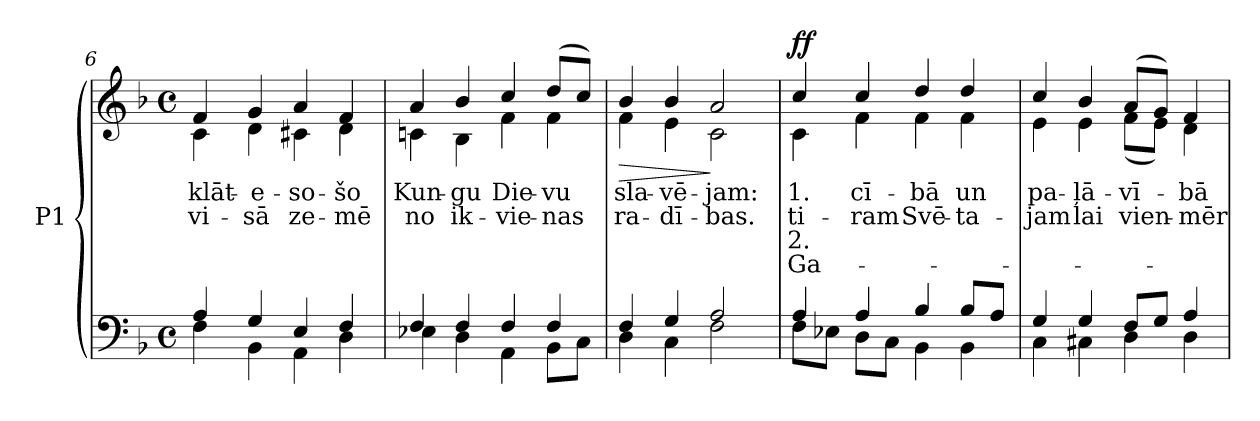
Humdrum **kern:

**kern	**kern	**text	**text	**text	**text	**dynam
*part1	*part1	*part1	*part1	*part1	*part1	*part1
*staff2	*staff1	*staff1	*staff1	*staff1	*staff1	*staff1/2
*I"P1	*	*	*	*	*	*
*clefF4	*clefG2	*	*	*	*	*
*k[b-]	*k[b-]	*	*	*	*	*
*F:	*F:	*	*	*	*	*
*M4/4	*M4/4	*	*	*	*	*
*met(c)	*met(c)	*	*	*	*	*
=6	=6	=6	=6	=6	=6	=6
*^	*	*	*	*	*	*
!	!	!	!LO:LY:b:color=#000000	!LO:LY:b:color=#000000	!	!	!
*	*	*^	*	*	*	*	*
4Ai/	4Fi\	4fi/	4ci\	klāt-	vi-	.	.	.
!	!	!	!	!LO:LY:b:color=#000000	!LO:LY:b:color=#000000	!	!	!
4Gi/	4BB-i\	4gi/	4di\	-e-	-sā	.	.	.
!	!	!	!	!LO:LY:b:color=#000000	!LO:LY:b:color=#000000	!	!	!
4Ei/	4AAi\	4ai/	4c#Xi\	-so-	ze-	.	.	.
!	!	!	!	!LO:LY:b:color=#000000	!LO:LY:b:color=#000000	!	!	!
4Fi/	4Di\	4fi/	4di\	-šo	-mē	.	.	.
=7	=7	=7	=7	=7	=7	=7	=7	=7
!	!	!	!	!LO:LY:b:color=#000000	!LO:LY:b:color=#000000	!	!	!
4Fi/	4E-Xi\	4ai/	4cni\	Kun-	no	.	.	.
!	!	!	!	!LO:LY:b:color=#000000	!LO:LY:b:color=#000000	!	!	!
4Fi/	4Di\	4b-i/	4B-i\	-gu	ik-	.	.	.
!	!	!	!	!LO:LY:b:color=#000000	!LO:LY:b:color=#000000	!	!	!
4Fi/	4AAi\	4cci/	4fi\	Die-	-vie-	.	.	.
!	!	!	!	!LO:LY:b:color=#000000	!LO:LY:b:color=#000000	!	!	!
4Fi/	8BB-i\L	(8ddi/L	4fi\	-vu	-nas	.	.	.
.	8Ci\J	8cci/J)	.	.	.	.	.	.
=8	=8	=8	=8	=8	=8	=8	=8	=8
!	!	!	!	!LO:LY:b:color=#000000	!LO:LY:b:color=#000000	!	!	!LO:HP:b
4Fi/	4Di\	4b-i/	4fi\	sla-	ra-	.	.	>
!	!	!	!	!LO:LY:b:color=#000000	!LO:LY:b:color=#000000	!	!	!
4Gi/	4Ci\	4b-i/	4ei\	-vē-	-dī-	.	.	.
!	!	!	!	!LO:LY:b:color=#000000	!LO:LY:b:color=#000000	!	!	!
2Ai/	2Fi\	2ai/	2ci\	-jam:	-bas.	.	.	]
!!LO:LB:g=z	!!
=9	=9	=9	=9	=9	=9	=9	=9	=9
!	!	!	!	!LO:LY:b:color=#000000	!LO:LY:b:color=#000000	!LO:LY:b:color=#000000	!LO:LY:b:color=#000000	!
4Ai/	8Fi\L	4cci/	4ci\	1.	ti-	2.	Ga-	ff
.	8E-Xi\J	.	.	.	.	.	.	.
!	!	!	!	!LO:LY:b:color=#000000	!LO:LY:b:color=#000000	!	!	!
4Ai/	8Di\L	4cci/	4fi\	-cī-	-ram	.	.	.
.	8Ci\J	.	.	.	.	.	.	.
!	!	!	!	!LO:LY:b:color=#000000	!LO:LY:b:color=#000000	!	!	!
4B-i/	4BB-i\	4ddi/	4fi\	-bā	Svē-	.	.	.
!	!	!	!	!LO:LY:b:color=#000000	!LO:LY:b:color=#000000	!	!	!
8B-i/L	4BB-i\	4ddi/	4fi\	un	-ta-	.	.	.
8Ai/J	.	.	.	.	.	.	.	.
=10	=10	=10	=10	=10	=10	=10	=10	=10
!	!	!	!	!LO:LY:b:color=#000000	!LO:LY:b:color=#000000	!	!	!
4Gi/	4Ci\	4cci/	4ei\	pa-	-jam	.	.	.
!	!	!	!	!LO:LY:b:color=#000000	!LO:LY:b:color=#000000	!	!	!
4Gi/	4C#Xi\	4b-i/	4ei\	-ļā-	lai	.	.	.
!	!	!	!	!LO:LY:b:color=#000000	!LO:LY:b:color=#000000	!	!	!
8Fi/L	4Di\	(8ai/L	(8fi\L	-vī-	vien-	.	.	.
8Gi/J	.	8gi/J)	8ei\J)	.	.	.	.	.
!	!	!	!	!LO:LY:b:color=#000000	!LO:LY:b:color=#000000	!	!	!
4Ai/	4Di\	4fi/	4di\	-bā	-mēr	.	.	.
*v	*v	*	*	*	*	*	*	*
*	*v	*v	*	*	*	*	*
=	=	=	=	=	=	=
*-	*-	*-	*-	*-	*-	*-
